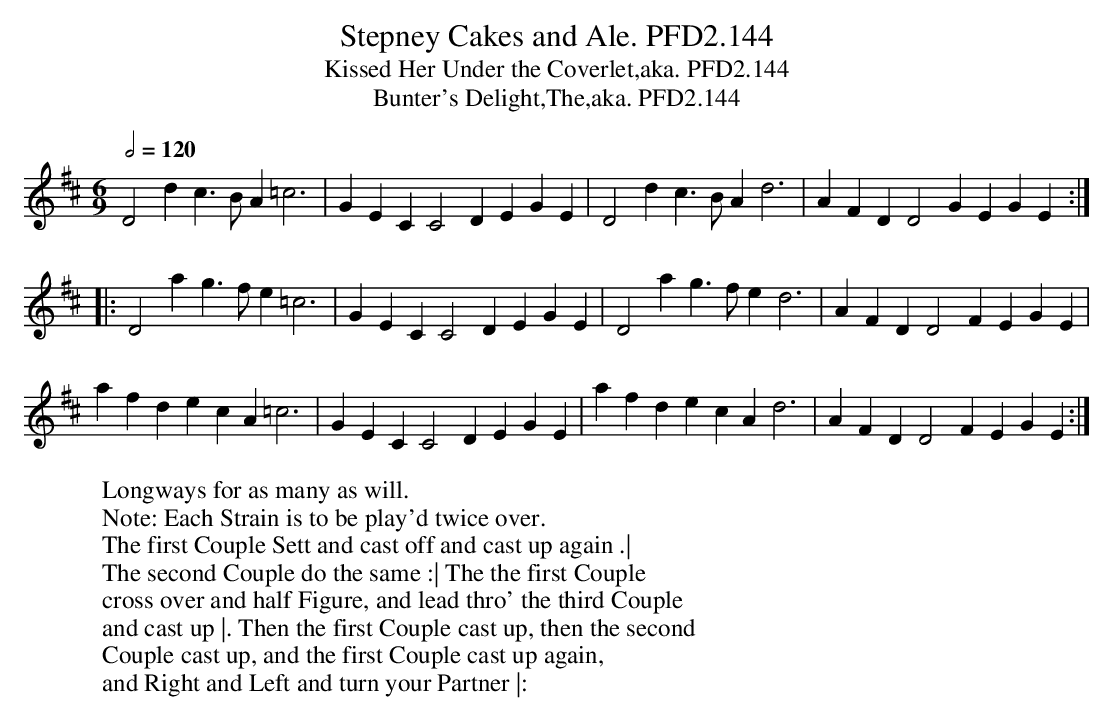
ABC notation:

X:1
T:Stepney Cakes and Ale. PFD2.144
T:Kissed Her Under the Coverlet,aka. PFD2.144
T:Bunter's Delight,The,aka. PFD2.144
M:6/9
L:1/4
W:Longways for as many as will.
W:Note: Each Strain is to be play'd twice over.
W:The first Couple Sett and cast off and cast up again .|
W:The second Couple do the same :| The the first Couple
W:cross over and half Figure, and lead thro' the third Couple
W:and cast up |. Then the first Couple cast up, then the second
W:Couple cast up, and the first Couple cast up again,
W:and Right and Left and turn your Partner |:
Q:2/4=120
K:D
D2d c>B A=c3 | GEC C2D EGE | D2d c>BA d3 | AFD D2G EGE :|
|: D2a g>fe =c3 | GEC C2D EGE | D2a g>fe d3 | AFD D2F EGE |
afd ecA =c3 | GEC C2D EGE | afd ecA d3 | AFD D2F EGE :|
